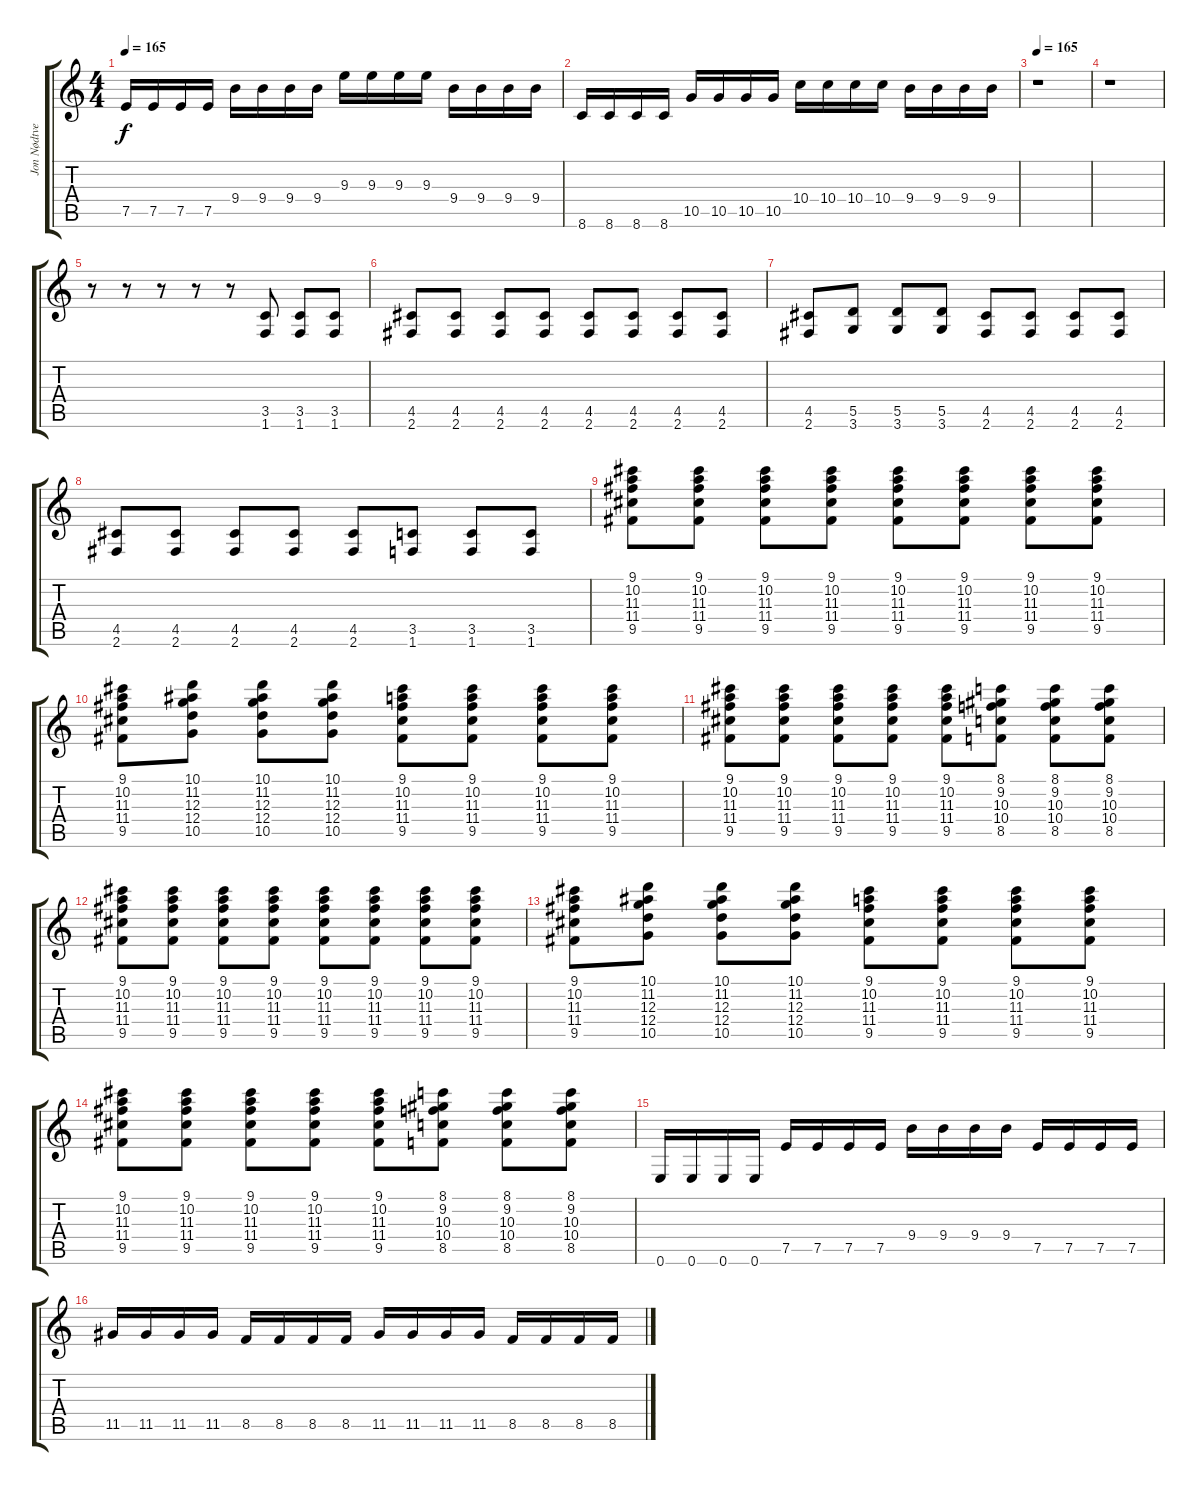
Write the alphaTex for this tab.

\track ("Jon Nødtveidt (Solo og Rhythme)" "Jon Nødtve") {instrument overdrivenguitar}
\staff {score tabs}
\tuning (E4 B3 G3 D3 A2 E2) {hide}
\ts (4 4)
\tempo 165
\clef g2
\ks c
7.5.16{dy f} 7.5.16 7.5.16 7.5.16 9.4.16 9.4.16 9.4.16 9.4.16 9.3.16 9.3.16 9.3.16 9.3.16 9.4.16 9.4.16 9.4.16 9.4.16 |
8.6.16 8.6.16 8.6.16 8.6.16 10.5.16 10.5.16 10.5.16 10.5.16 10.4.16 10.4.16 10.4.16 10.4.16 9.4.16 9.4.16 9.4.16 9.4.16 |
\tempo 165
r.1 |
r.1 |
r.8 r.8 r.8 r.8 r.8 (3.5 1.6).8{volume 11} (3.5 1.6).8 (3.5 1.6).8 |
(4.5 2.6).8 (4.5 2.6).8 (4.5 2.6).8 (4.5 2.6).8 (4.5 2.6).8 (4.5 2.6).8 (4.5 2.6).8 (4.5 2.6).8 |
(4.5 2.6).8 (5.5 3.6).8 (5.5 3.6).8 (5.5 3.6).8 (4.5 2.6).8 (4.5 2.6).8 (4.5 2.6).8 (4.5 2.6).8 |
(4.5 2.6).8 (4.5 2.6).8 (4.5 2.6).8 (4.5 2.6).8 (4.5 2.6).8 (3.5 1.6).8 (3.5 1.6).8 (3.5 1.6).8 |
(9.1 10.2 11.3 11.4 9.5).8{volume 9} (9.1 10.2 11.3 11.4 9.5).8 (9.1 10.2 11.3 11.4 9.5).8 (9.1 10.2 11.3 11.4 9.5).8 (9.1 10.2 11.3 11.4 9.5).8 (9.1 10.2 11.3 11.4 9.5).8 (9.1 10.2 11.3 11.4 9.5).8 (9.1 10.2 11.3 11.4 9.5).8 |
(9.1 10.2 11.3 11.4 9.5).8 (10.1 11.2 12.3 12.4 10.5).8 (10.1 11.2 12.3 12.4 10.5).8 (10.1 11.2 12.3 12.4 10.5).8 (9.1 10.2 11.3 11.4 9.5).8 (9.1 10.2 11.3 11.4 9.5).8 (9.1 10.2 11.3 11.4 9.5).8 (9.1 10.2 11.3 11.4 9.5).8 |
(9.1 10.2 11.3 11.4 9.5).8 (9.1 10.2 11.3 11.4 9.5).8 (9.1 10.2 11.3 11.4 9.5).8 (9.1 10.2 11.3 11.4 9.5).8 (9.1 10.2 11.3 11.4 9.5).8 (8.1 9.2 10.3 10.4 8.5).8 (8.1 9.2 10.3 10.4 8.5).8 (8.1 9.2 10.3 10.4 8.5).8 |
(9.1 10.2 11.3 11.4 9.5).8 (9.1 10.2 11.3 11.4 9.5).8 (9.1 10.2 11.3 11.4 9.5).8 (9.1 10.2 11.3 11.4 9.5).8 (9.1 10.2 11.3 11.4 9.5).8 (9.1 10.2 11.3 11.4 9.5).8 (9.1 10.2 11.3 11.4 9.5).8 (9.1 10.2 11.3 11.4 9.5).8 |
(9.1 10.2 11.3 11.4 9.5).8 (10.1 11.2 12.3 12.4 10.5).8 (10.1 11.2 12.3 12.4 10.5).8 (10.1 11.2 12.3 12.4 10.5).8 (9.1 10.2 11.3 11.4 9.5).8 (9.1 10.2 11.3 11.4 9.5).8 (9.1 10.2 11.3 11.4 9.5).8 (9.1 10.2 11.3 11.4 9.5).8 |
(9.1 10.2 11.3 11.4 9.5).8 (9.1 10.2 11.3 11.4 9.5).8 (9.1 10.2 11.3 11.4 9.5).8 (9.1 10.2 11.3 11.4 9.5).8 (9.1 10.2 11.3 11.4 9.5).8 (8.1 9.2 10.3 10.4 8.5).8 (8.1 9.2 10.3 10.4 8.5).8 (8.1 9.2 10.3 10.4 8.5).8 |
0.6.16{volume 16} 0.6.16 0.6.16 0.6.16 7.5.16 7.5.16 7.5.16 7.5.16 9.4.16 9.4.16 9.4.16 9.4.16 7.5.16 7.5.16 7.5.16 7.5.16 |
11.5.16 11.5.16 11.5.16 11.5.16 8.5.16 8.5.16 8.5.16 8.5.16 11.5.16 11.5.16 11.5.16 11.5.16 8.5.16 8.5.16 8.5.16 8.5.16
